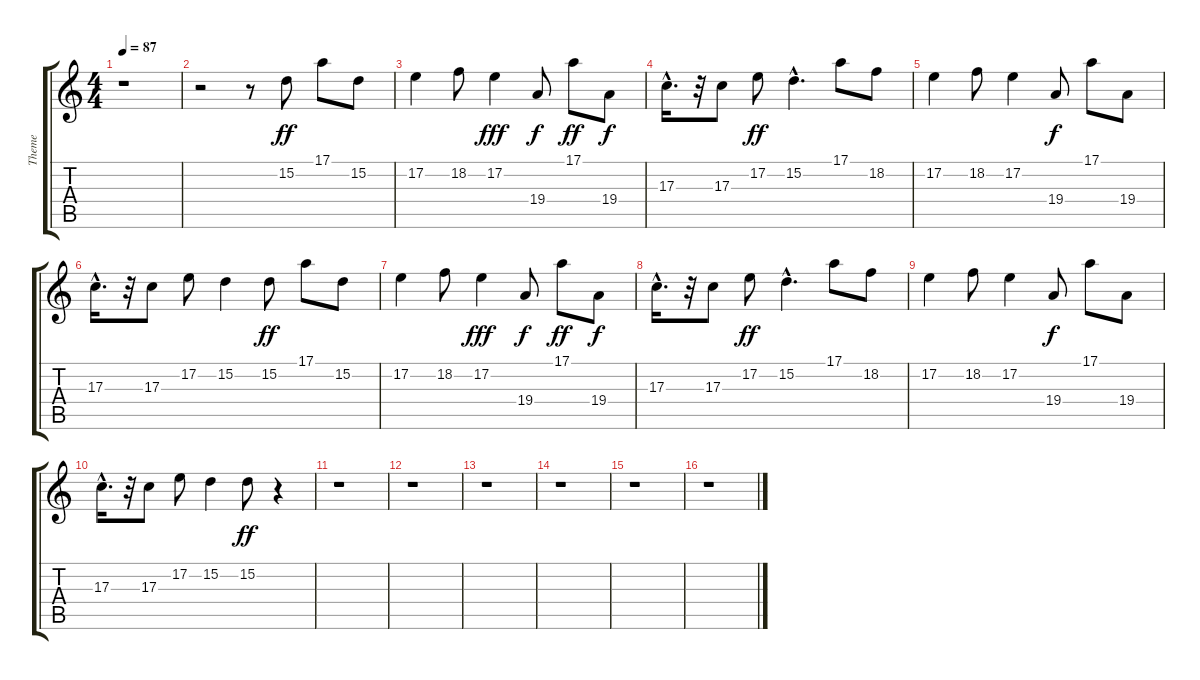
\track ("Theme" "Theme") {instrument fx5brightness}
\staff {score tabs}
\tuning (E4 B3 G3 D3 A2 E2) {hide}
\ts (4 4)
\tempo 87
\clef g2
\ks c
r.1{dy ff instrument fx5brightness} |
r.2 r.8 15.2.8 17.1.8 15.2.8 |
17.2.4 18.2.8 17.2.4{dy fff} 19.4.8{dy f} 17.1.8{dy ff} 19.4.8{dy f} |
17.3{hac}.16{d} r.32 17.3.8 17.2.8{dy ff} 15.2{hac}.4{d} 17.1.8 18.2.8 |
17.2.4 18.2.8 17.2.4 19.4.8{dy f} 17.1.8 19.4.8 |
17.3{hac}.16{d} r.32 17.3.8 17.2.8 15.2.4 15.2.8{dy ff} 17.1.8 15.2.8 |
17.2.4 18.2.8 17.2.4{dy fff} 19.4.8{dy f} 17.1.8{dy ff} 19.4.8{dy f} |
17.3{hac}.16{d} r.32 17.3.8 17.2.8{dy ff} 15.2{hac}.4{d} 17.1.8 18.2.8 |
17.2.4 18.2.8 17.2.4 19.4.8{dy f} 17.1.8 19.4.8 |
17.3{hac}.16{d} r.32 17.3.8 17.2.8 15.2.4 15.2.8{dy ff} r.4 |
r.1 |
r.1 |
r.1 |
r.1 |
r.1 |
r.1
